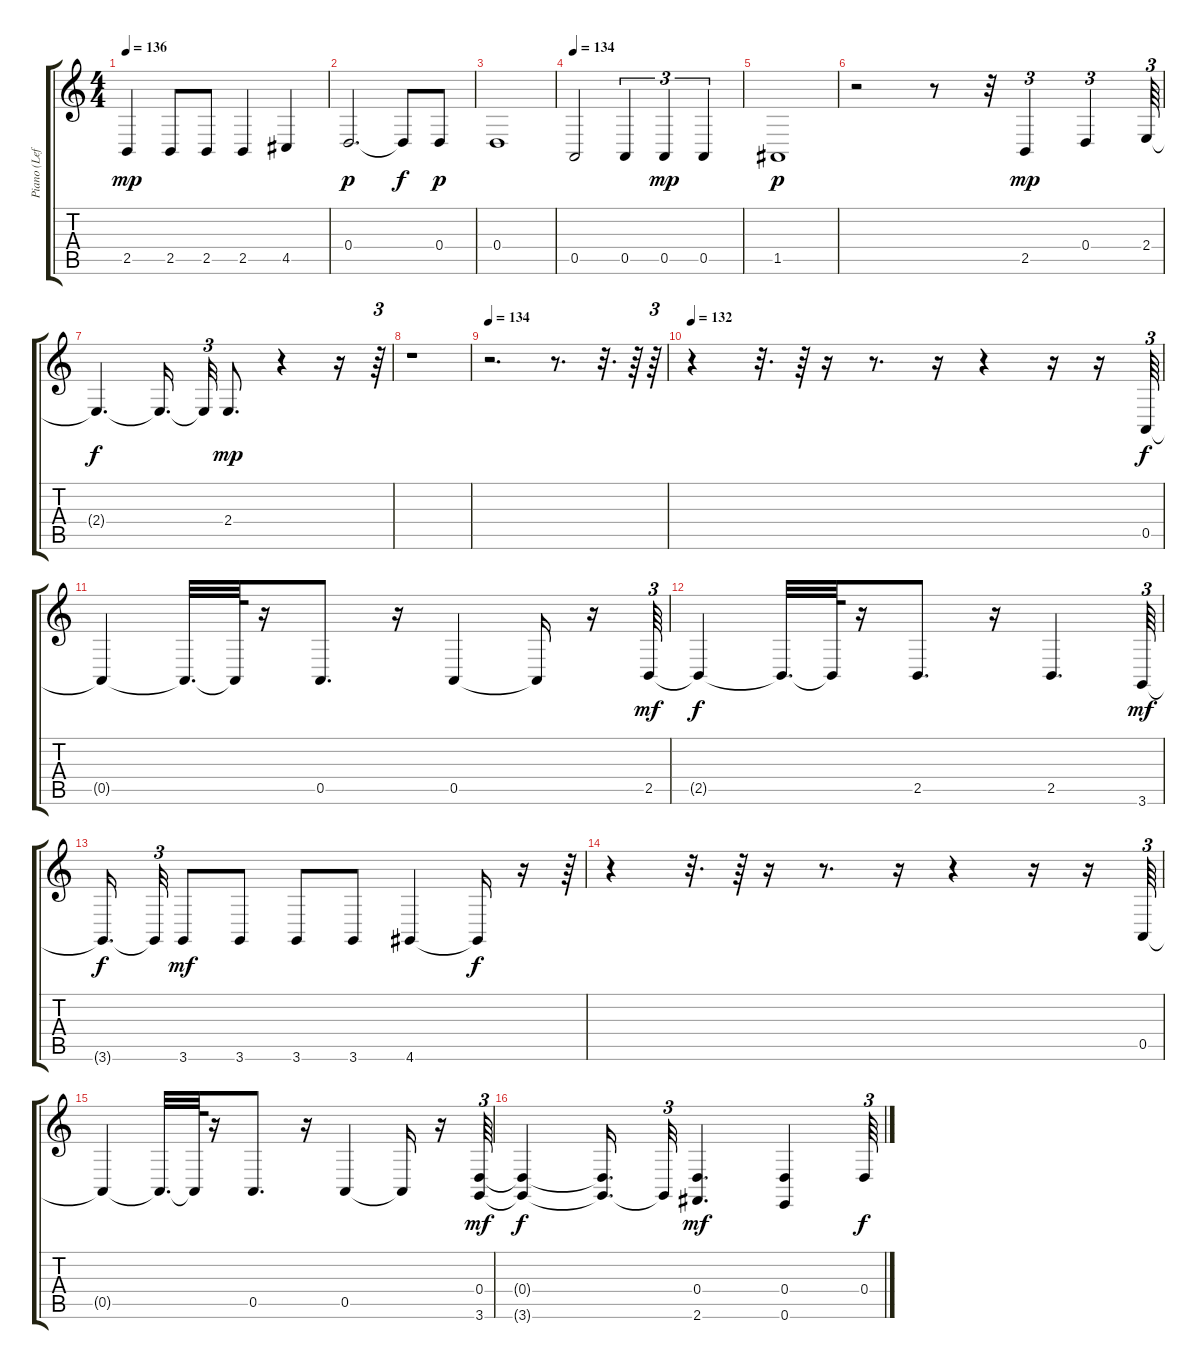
\track ("Piano (Left Hand)" "Piano (Lef") {instrument acousticgrandpiano}
\staff {score tabs}
\tuning (E4 B3 G3 D3 A2 E2) {hide}
\ts (4 4)
\tempo 136
\clef g2
\ks c
2.5.4{dy mp} 2.5.8 2.5.8 2.5.4 4.5.4 |
0.4.2{d dy p} 0.4{t}.8{dy f} 0.4.8{dy p} |
0.4.1 |
\tempo 134
0.5.2 0.5.4{tu (3 2)} 0.5.4{tu (3 2) dy mp} 0.5.4{tu (3 2)} |
1.5.1{dy p} |
r.2 r.8 r.32 2.5.4{tu (3 2) dy mp} 0.4.4{tu (3 2)} 2.4.64{tu (3 2)} |
2.4{t}.4{d dy f} 2.4{t}.16{d beam splitsecondary} 2.4{t}.32{tu (3 2)} 2.4.8{d dy mp} r.4 r.16 r.64{tu (3 2)} |
r.1 |
\tempo 134
r.2{d} r.8{d} r.32{d} r.64 r.64{tu (3 2)} |
\tempo 132
r.4 r.32{d} r.64 r.16 r.8{d} r.16 r.4 r.16 r.16 0.5.64{tu (3 2) dy f} |
0.5{t}.4 0.5{t}.32{d} 0.5{t}.64 r.16 0.5.8{d} r.16 0.5.4 0.5{t}.16 r.16 2.5.64{tu (3 2) dy mf} |
2.5{t}.4{dy f} 2.5{t}.32{d} 2.5{t}.64 r.16 2.5.8{d} r.16 2.5.4{d} 3.6.64{tu (3 2) dy mf} |
3.6{t}.16{d dy f beam splitsecondary} 3.6{t}.32{tu (3 2)} 3.6.8{dy mf} 3.6.8 3.6.8 3.6.8 4.6.4 4.6{t}.16{dy f} r.16 r.64{tu (3 2)} |
r.4 r.32{d} r.64 r.16 r.8{d} r.16 r.4 r.16 r.16 0.5.64{tu (3 2)} |
0.5{t}.4 0.5{t}.32{d} 0.5{t}.64 r.16 0.5.8{d} r.16 0.5.4 0.5{t}.16 r.16 (0.4 3.6).64{tu (3 2) dy mf} |
(0.4{t} 3.6{t}).4{dy f} (0.4{t} 3.6{t}).16{d} 3.6{t}.32{tu (3 2)} (0.4 2.6).4{d dy mf} (0.4 0.6).4 0.4.64{tu (3 2) dy f}
